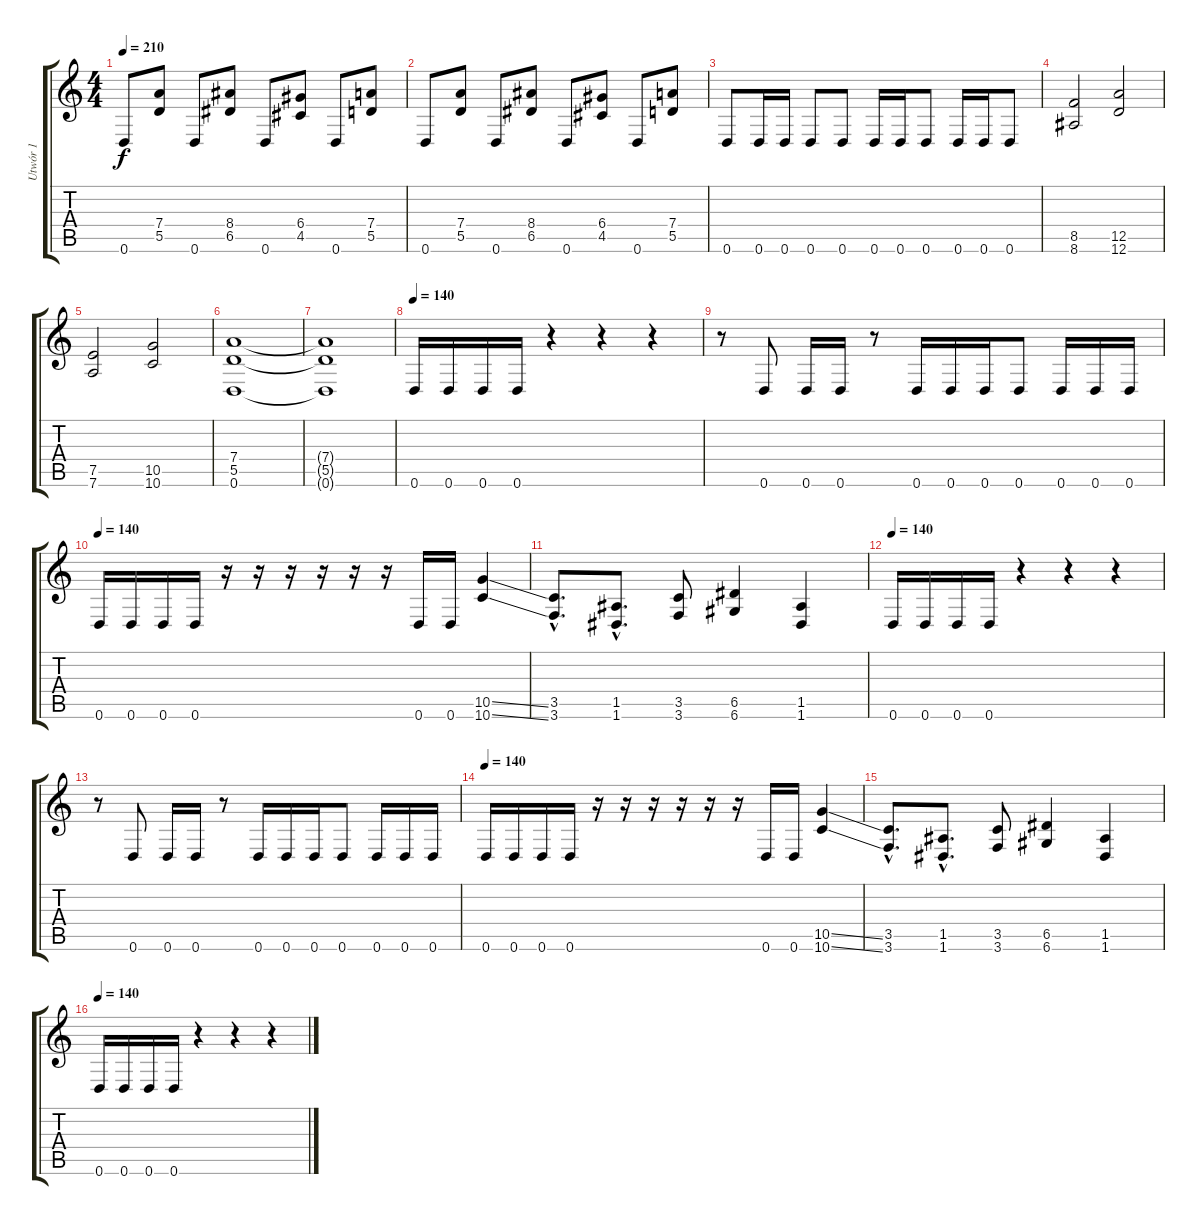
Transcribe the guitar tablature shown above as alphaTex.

\track ("Utwór 1" "Utwór 1") {instrument overdrivenguitar}
\staff {score tabs}
\tuning (E4 B3 G3 D3 A2 D2) {hide}
\ts (4 4)
\tempo 210
\clef g2
\ks c
0.6.8{dy f} (7.4 5.5).8 0.6.8 (8.4 6.5).8 0.6.8 (6.4 4.5).8 0.6.8 (7.4 5.5).8 |
0.6.8 (7.4 5.5).8 0.6.8 (8.4 6.5).8 0.6.8 (6.4 4.5).8 0.6.8 (7.4 5.5).8 |
0.6.8 0.6.16 0.6.16 0.6.8 0.6.8 0.6.16 0.6.16 0.6.8 0.6.16 0.6.16 0.6.8 |
(8.5 8.6).2 (12.5 12.6).2 |
(7.5 7.6).2 (10.5 10.6).2 |
(7.4 5.5 0.6).1 |
(7.4{t} 5.5{t} 0.6{t}).1 |
\tempo 140
0.6.16 0.6.16 0.6.16 0.6.16 r.4 r.4 r.4 |
r.8 0.6.8 0.6.16 0.6.16 r.8 0.6.16 0.6.16 0.6.16 0.6.8 0.6.16 0.6.16 0.6.16 |
\tempo 140
0.6.16 0.6.16 0.6.16 0.6.16 r.16 r.16 r.16 r.16 r.16 r.16 0.6.16 0.6.16 (10.5{ss} 10.6{ss}).4 |
(3.5{hac} 3.6{hac}).8{d} (1.5{hac} 1.6{hac}).8{d} (3.5 3.6).8 (6.5 6.6).4 (1.5 1.6).4 |
\tempo 140
0.6.16 0.6.16 0.6.16 0.6.16 r.4 r.4 r.4 |
r.8 0.6.8 0.6.16 0.6.16 r.8 0.6.16 0.6.16 0.6.16 0.6.8 0.6.16 0.6.16 0.6.16 |
\tempo 140
0.6.16 0.6.16 0.6.16 0.6.16 r.16 r.16 r.16 r.16 r.16 r.16 0.6.16 0.6.16 (10.5{ss} 10.6{ss}).4 |
(3.5{hac} 3.6{hac}).8{d} (1.5{hac} 1.6{hac}).8{d} (3.5 3.6).8 (6.5 6.6).4 (1.5 1.6).4 |
\tempo 140
0.6.16 0.6.16 0.6.16 0.6.16 r.4 r.4 r.4
